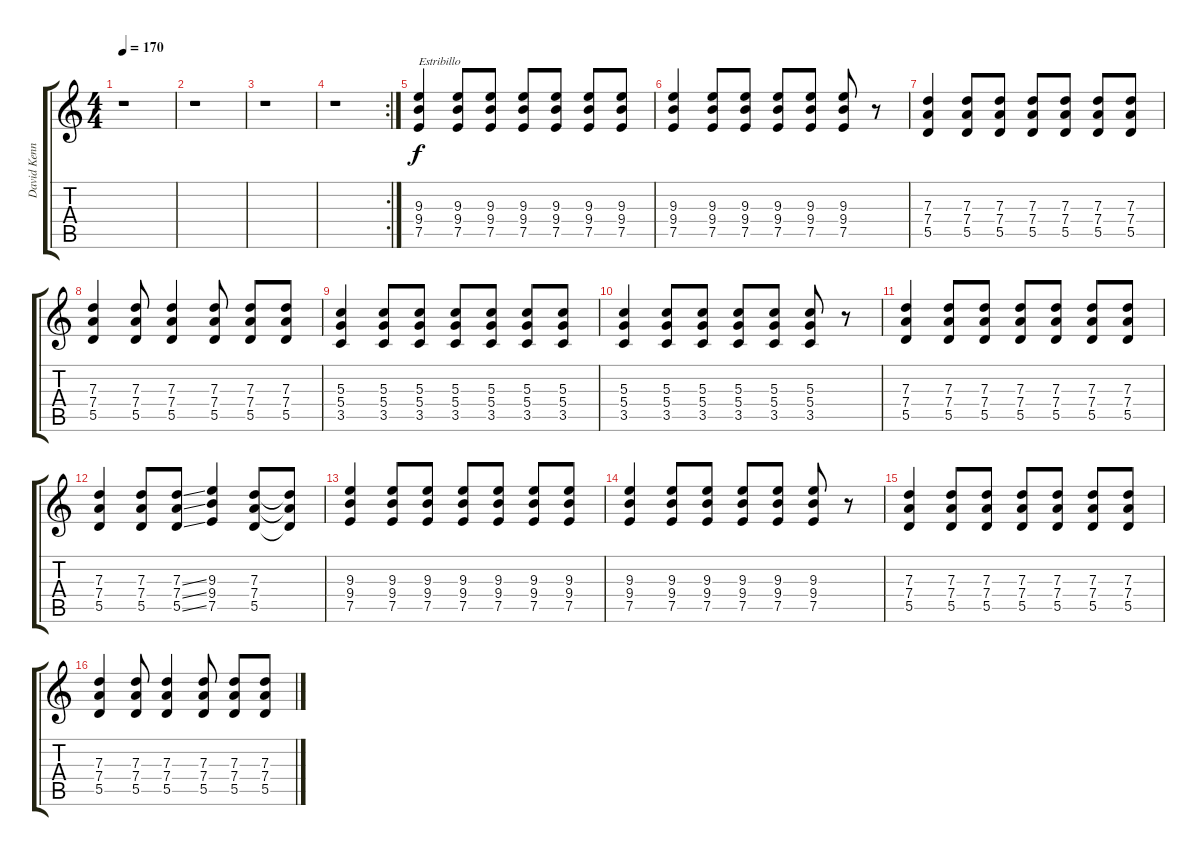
\track ("David Kennedy" "David Kenn") {instrument electricguitarclean}
\staff {score tabs}
\tuning (E4 B3 G3 D3 A2 E2) {hide}
\ts (4 4)
\tempo 170
\clef g2
\ks c
r.1{dy f} |
r.1 |
r.1 |
\rc 2
r.1 |
(9.3 9.4 7.5).4{txt "Estribillo" volume 11} (9.3 9.4 7.5).8 (9.3 9.4 7.5).8 (9.3 9.4 7.5).8 (9.3 9.4 7.5).8 (9.3 9.4 7.5).8 (9.3 9.4 7.5).8 |
(9.3 9.4 7.5).4 (9.3 9.4 7.5).8 (9.3 9.4 7.5).8 (9.3 9.4 7.5).8 (9.3 9.4 7.5).8 (9.3 9.4 7.5).8 r.8 |
(7.3 7.4 5.5).4{volume 11} (7.3 7.4 5.5).8 (7.3 7.4 5.5).8 (7.3 7.4 5.5).8 (7.3 7.4 5.5).8 (7.3 7.4 5.5).8 (7.3 7.4 5.5).8 |
(7.3 7.4 5.5).4 (7.3 7.4 5.5).8 (7.3 7.4 5.5).4 (7.3 7.4 5.5).8 (7.3 7.4 5.5).8 (7.3 7.4 5.5).8 |
(5.3 5.4 3.5).4{volume 11} (5.3 5.4 3.5).8 (5.3 5.4 3.5).8 (5.3 5.4 3.5).8 (5.3 5.4 3.5).8 (5.3 5.4 3.5).8 (5.3 5.4 3.5).8 |
(5.3 5.4 3.5).4 (5.3 5.4 3.5).8 (5.3 5.4 3.5).8 (5.3 5.4 3.5).8 (5.3 5.4 3.5).8 (5.3 5.4 3.5).8 r.8 |
(7.3 7.4 5.5).4{volume 11} (7.3 7.4 5.5).8 (7.3 7.4 5.5).8 (7.3 7.4 5.5).8 (7.3 7.4 5.5).8 (7.3 7.4 5.5).8 (7.3 7.4 5.5).8 |
(7.3 7.4 5.5).4 (7.3 7.4 5.5).8 (7.3{ss} 7.4{ss} 5.5{ss}).8 (9.3 9.4 7.5).4 (7.3 7.4 5.5).8 (7.3{t} 7.4{t} 5.5{t}).8 |
(9.3 9.4 7.5).4{volume 11} (9.3 9.4 7.5).8 (9.3 9.4 7.5).8 (9.3 9.4 7.5).8 (9.3 9.4 7.5).8 (9.3 9.4 7.5).8 (9.3 9.4 7.5).8 |
(9.3 9.4 7.5).4 (9.3 9.4 7.5).8 (9.3 9.4 7.5).8 (9.3 9.4 7.5).8 (9.3 9.4 7.5).8 (9.3 9.4 7.5).8 r.8 |
(7.3 7.4 5.5).4{volume 11} (7.3 7.4 5.5).8 (7.3 7.4 5.5).8 (7.3 7.4 5.5).8 (7.3 7.4 5.5).8 (7.3 7.4 5.5).8 (7.3 7.4 5.5).8 |
(7.3 7.4 5.5).4 (7.3 7.4 5.5).8 (7.3 7.4 5.5).4 (7.3 7.4 5.5).8 (7.3 7.4 5.5).8 (7.3 7.4 5.5).8
